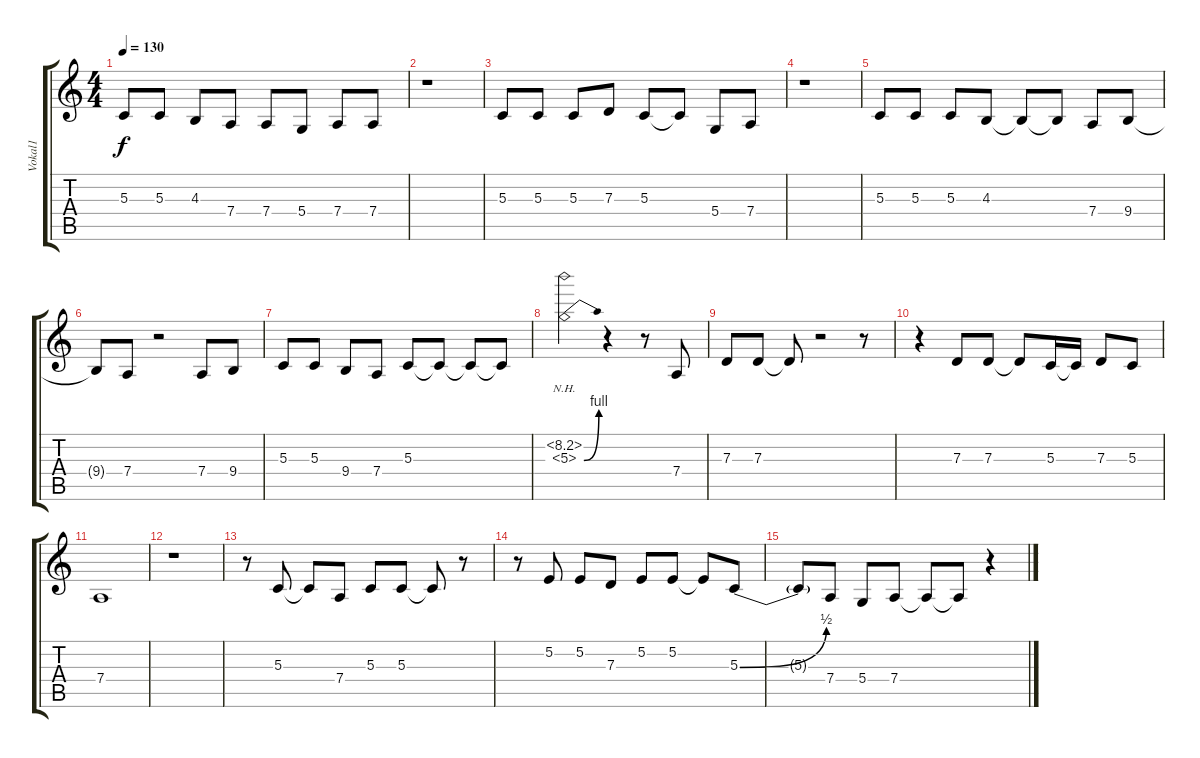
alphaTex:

\track ("Vokal1" "Vokal1") {instrument bassoon}
\staff {score tabs}
\tuning (E4 B3 G3 D3 A2 E2) {hide}
\ts (4 4)
\tempo 130
\clef g2
\ks c
5.3.8{dy f} 5.3.8 4.3.8 7.4.8 7.4.8 5.4.8 7.4.8 7.4.8 |
r.1 |
5.3.8 5.3.8 5.3.8 7.3.8 5.3.8 5.3{t}.8 5.4.8 7.4.8 |
r.1 |
5.3.8 5.3.8 5.3.8 4.3.8 4.3{t}.8 4.3{t}.8 7.4.8 9.4.8 |
9.4{t}.8 7.4.8 r.2 7.4.8 9.4.8 |
5.3.8 5.3.8 9.4.8 7.4.8 5.3.8 5.3{t}.8 5.3{t}.8 5.3{t}.8 |
(8.2{nh} 5.3{be (bend 0 0 60 4) nh}).2 r.4 r.8 7.4.8 |
7.3.8 7.3.8 7.3{t}.8 r.2 r.8 |
r.4 7.3.8 7.3.8 7.3{t}.8 5.3.16 5.3{t}.16 7.3.8 5.3.8 |
7.4.1 |
r.1 |
r.8 5.3.8 5.3{t}.8 7.4.8 5.3.8 5.3.8 5.3{t}.8 r.8 |
r.8 5.2.8 5.2.8 7.3.8 5.2.8 5.2.8 5.2{t}.8 5.3{be (bend 0 0 60 2)}.8 |
5.3{t}.8 7.4.8 5.4.8 7.4.8 7.4{t}.8 7.4{t}.8 r.4
